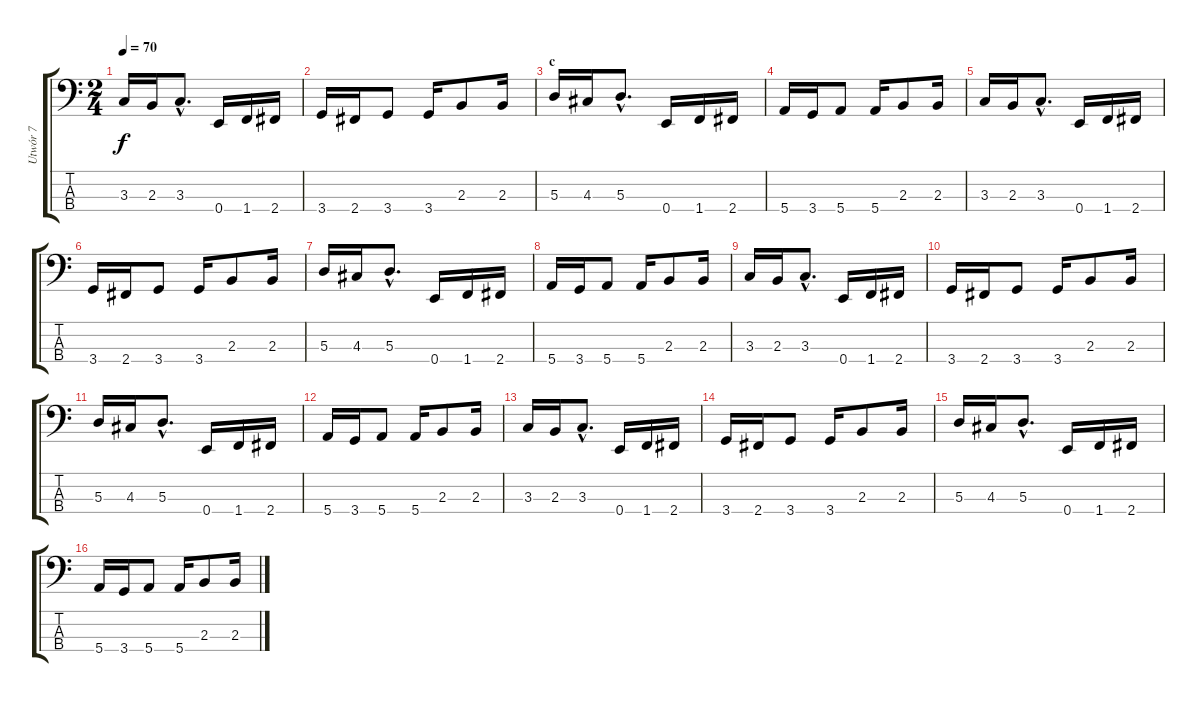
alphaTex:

\track ("Utwór 7" "Utwór 7") {instrument electricbasspick}
\staff {score tabs}
\tuning (G2 D2 A1 E1) {hide}
\ts (2 4)
\tempo 70
\clef f4
\ks c
3.3.16{dy f} 2.3.16 3.3{hac}.8{d} 0.4.16 1.4.16 2.4.16 |
3.4.16 2.4.16 3.4.8 3.4.16 2.3.8 2.3.16 |
\section ("" "c")
5.3.16 4.3.16 5.3{hac}.8{d} 0.4.16 1.4.16 2.4.16 |
5.4.16 3.4.16 5.4.8 5.4.16 2.3.8 2.3.16 |
3.3.16 2.3.16 3.3{hac}.8{d} 0.4.16 1.4.16 2.4.16 |
3.4.16 2.4.16 3.4.8 3.4.16 2.3.8 2.3.16 |
5.3.16 4.3.16 5.3{hac}.8{d} 0.4.16 1.4.16 2.4.16 |
5.4.16 3.4.16 5.4.8 5.4.16 2.3.8 2.3.16 |
3.3.16 2.3.16 3.3{hac}.8{d} 0.4.16 1.4.16 2.4.16 |
3.4.16 2.4.16 3.4.8 3.4.16 2.3.8 2.3.16 |
5.3.16 4.3.16 5.3{hac}.8{d} 0.4.16 1.4.16 2.4.16 |
5.4.16 3.4.16 5.4.8 5.4.16 2.3.8 2.3.16 |
3.3.16 2.3.16 3.3{hac}.8{d} 0.4.16 1.4.16 2.4.16 |
3.4.16 2.4.16 3.4.8 3.4.16 2.3.8 2.3.16 |
5.3.16 4.3.16 5.3{hac}.8{d} 0.4.16 1.4.16 2.4.16 |
5.4.16 3.4.16 5.4.8 5.4.16 2.3.8 2.3.16
